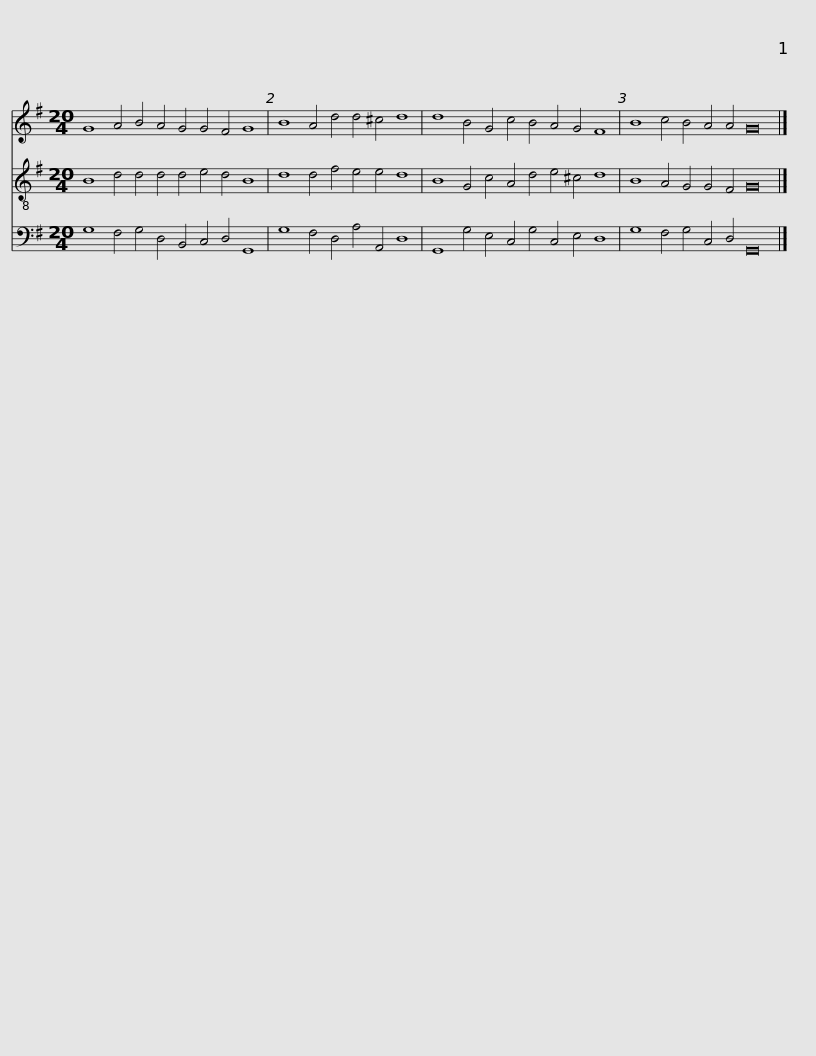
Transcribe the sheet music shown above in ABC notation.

X:1
%%score 1 2 3
L:1/8
M:20/4
I:linebreak $
K:G
V:1 treble
V:2 treble-8
V:3 bass
V:1
 G8 A4 B4 A4 G4 G4 F4 G8 | B8 A4 d4 d4 ^c4 d8 |$ d8 B4 G4 c4 B4 A4 G4 F8 | B8 c4 B4 A4 A4 G16 |] %4
V:2
 B8 d4 d4 d4 d4 e4 d4 B8 | d8 d4 f4 e4 e4 d8 |$ B8 G4 c4 A4 d4 e4 ^c4 d8 | B8 A4 G4 G4 F4 G16 |] %4
V:3
 G,8 F,4 G,4 D,4 B,,4 C,4 D,4 G,,8 | G,8 F,4 D,4 A,4 A,,4 D,8 |$ G,,8 G,4 E,4 C,4 G,4 C,4 E,4 D,8 | G,8 F,4 G,4 C,4 D,4 G,,16 |] %4
